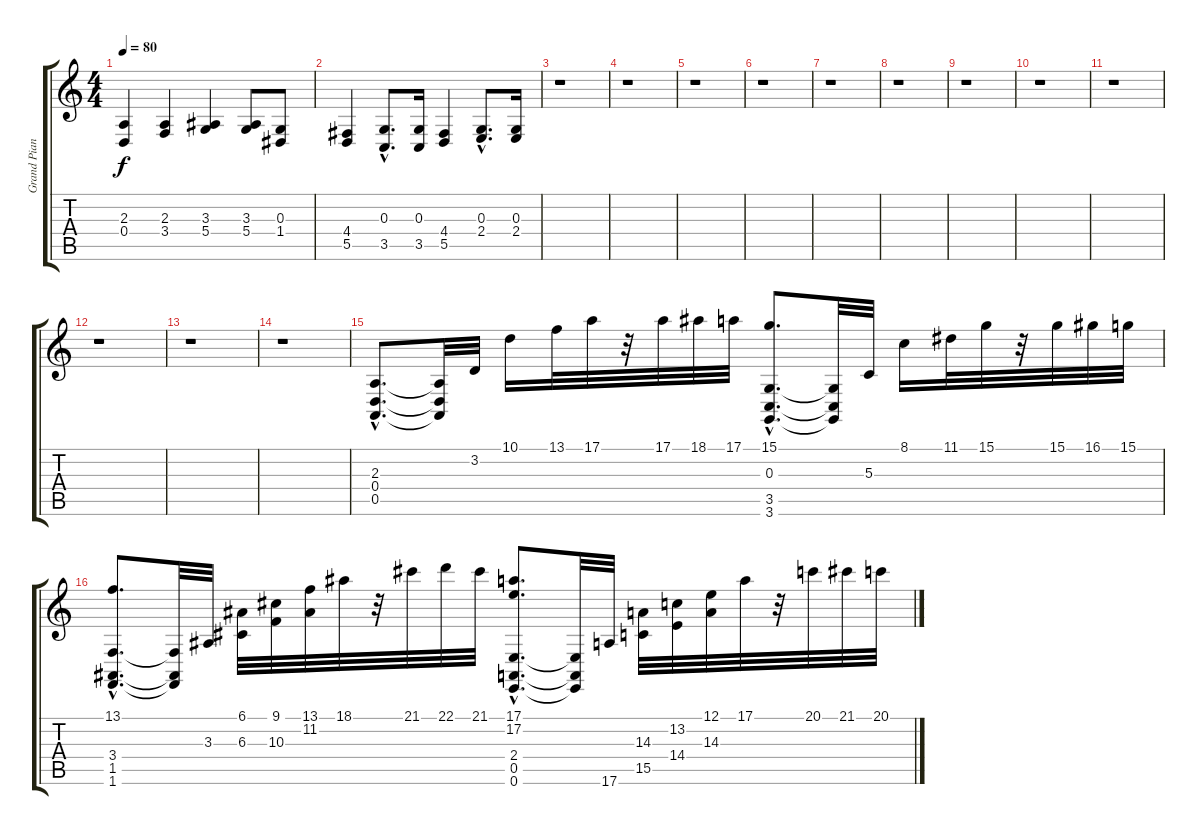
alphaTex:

\track ("Grand Piano" "Grand Pian") {instrument brightacousticpiano}
\staff {score tabs}
\tuning (E4 B3 G3 D3 A2 E2) {hide}
\ts (4 4)
\tempo 80
\clef g2
\ks c
(2.3 0.4).4{dy f} (2.3 3.4).4 (3.3 5.4).4 (3.3 5.4).8 (0.3 1.4).8 |
(4.4 5.5).4 (0.3{hac} 3.5{hac}).8{d} (0.3 3.5).16 (4.4 5.5).4 (0.3{hac} 2.4{hac}).8{d} (0.3 2.4).16 |
r.1 |
r.1 |
r.1 |
r.1 |
r.1 |
r.1 |
r.1 |
r.1 |
r.1 |
r.1 |
r.1 |
r.1 |
(2.3{hac} 0.4{hac} 0.5{hac}).8{d} (2.3{t} 0.4{t} 0.5{t}).32 3.2.32 10.1.16 13.1.32 17.1.32 r.32 17.1.32 18.1.32 17.1.32 (15.1 0.3{hac} 3.5{hac} 3.6{hac}).8{d} (0.3{t} 3.5{t} 3.6{t}).32 5.3.32 8.1.16 11.1.32 15.1.32 r.32 15.1.32 16.1.32 15.1.32 |
(13.1 3.4{hac} 1.5{hac} 1.6{hac}).8{d} (3.4{t} 1.5{t} 1.6{t}).32 3.3.32 (6.1 6.3).32 (9.1 10.3).32 (13.1 11.2).32 18.1.32 r.32 21.1.32 22.1.32 21.1.32 (17.1 17.2 2.4{hac} 0.5{hac} 0.6{hac}).8{d} (2.4{t} 0.5{t} 0.6{t}).32 17.6.32 (14.3 15.5).32 (13.2 14.4).32 (12.1 14.3).32 17.1.32 r.32 20.1.32 21.1.32 20.1.32
